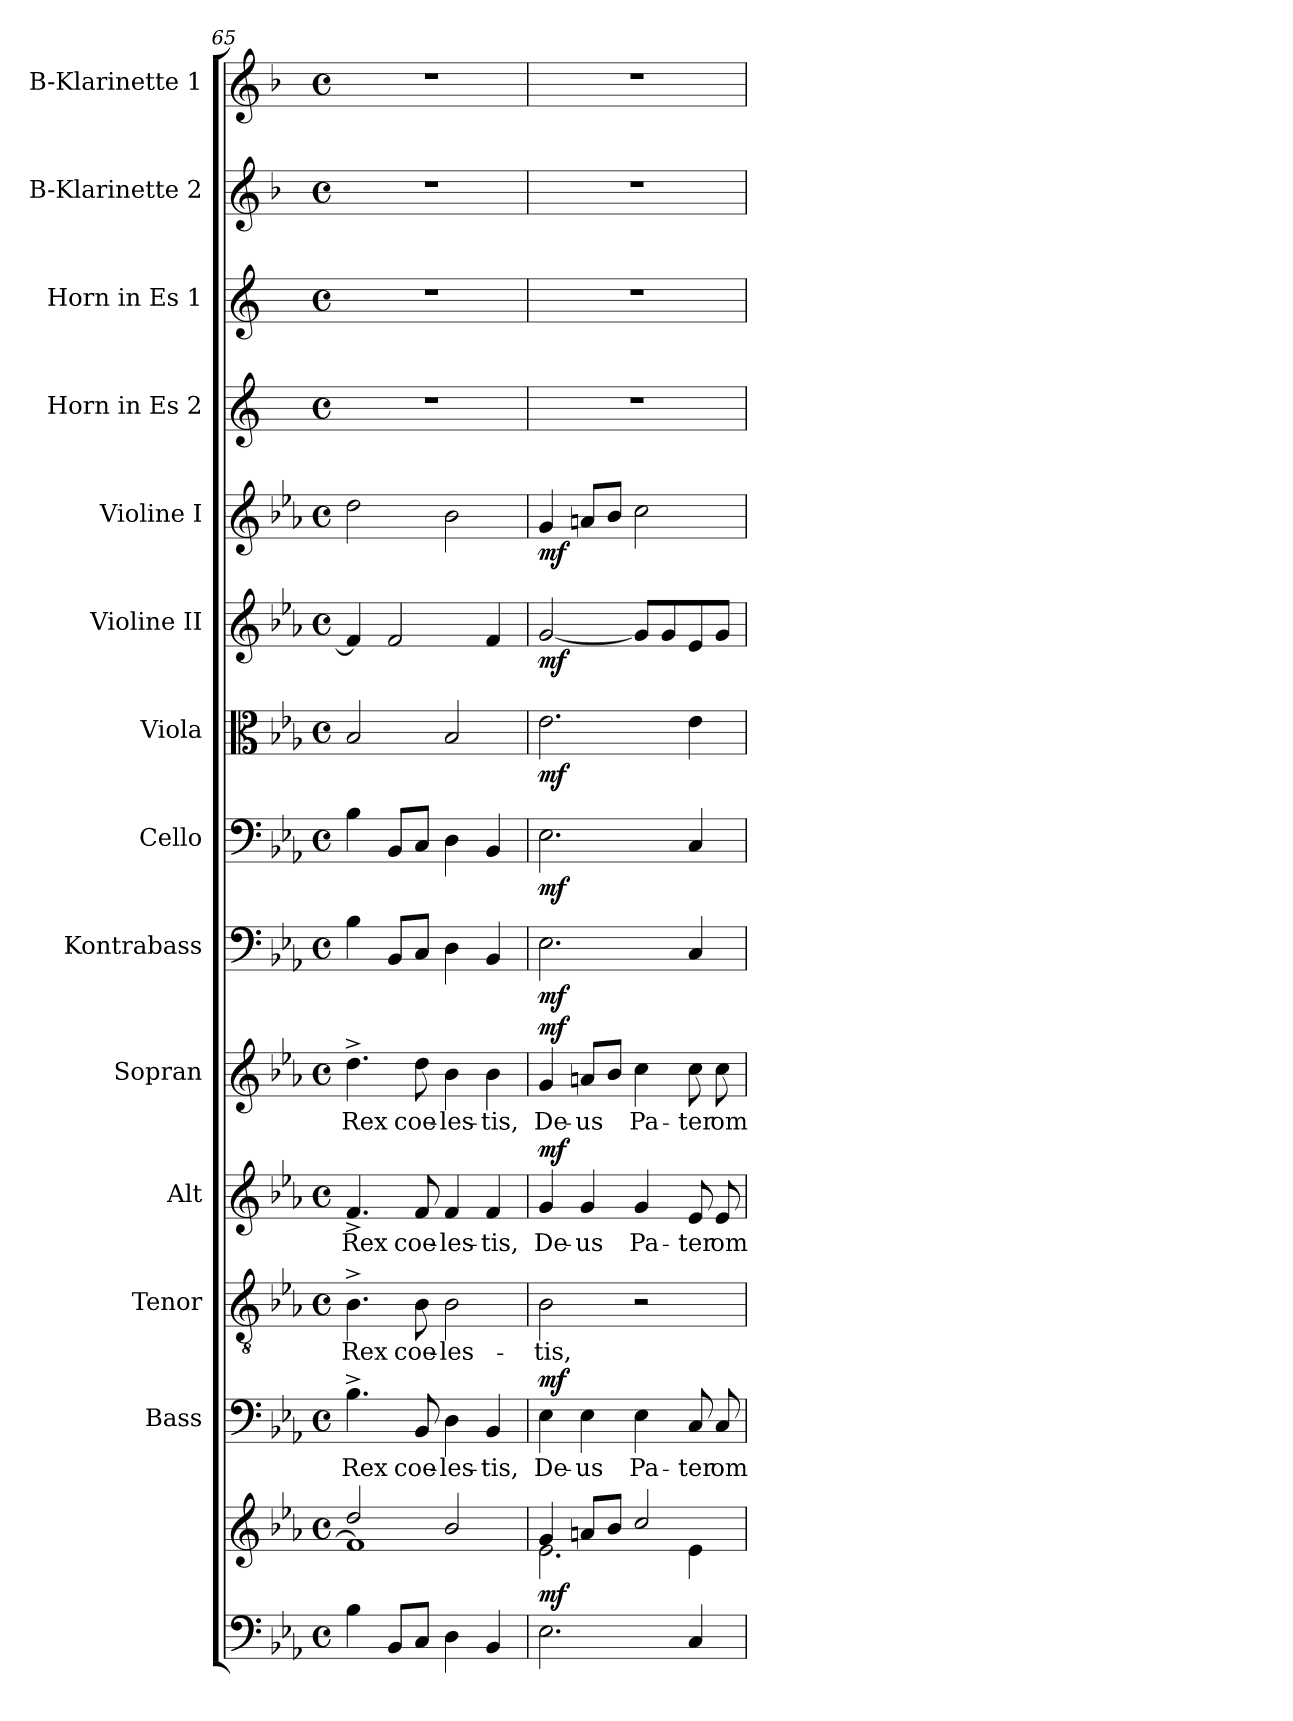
**kern	**kern	**dynam	**kern	**text	**dynam	**kern	**text	**kern	**text	**dynam	**kern	**text	**dynam	**kern	**dynam	**kern	**dynam	**kern	**dynam	**kern	**dynam	**kern	**dynam	**kern	**kern	**kern	**kern
*part14	*part14	*part14	*part13	*part13	*part13	*part12	*part12	*part11	*part11	*part11	*part10	*part10	*part10	*part9	*part9	*part8	*part8	*part7	*part7	*part6	*part6	*part5	*part5	*part4	*part3	*part2	*part1
*staff15	*staff14	*staff14/15	*staff13	*staff13	*staff13	*staff12	*staff12	*staff11	*staff11	*staff11	*staff10	*staff10	*staff10	*staff9	*staff9	*staff8	*staff8	*staff7	*staff7	*staff6	*staff6	*staff5	*staff5	*staff4	*staff3	*staff2	*staff1
*	*	*	*I"Bass	*	*	*I"Tenor	*	*I"Alt	*	*	*I"Sopran	*	*	*I"Kontrabass	*	*I"Cello	*	*I"Viola	*	*I"Violine II	*	*I"Violine I	*	*I"Horn in Es 2	*I"Horn in Es 1	*I"B-Klarinette 2	*I"B-Klarinette 1
*	*	*	*I'B.	*	*	*I'T.	*	*I'A.	*	*	*I'S.	*	*	*I'Kb.	*	*	*	*I'Vla.	*	*I'Vl. II	*	*I'Vl. I	*	*I'Hrn. 2	*I'Hrn. 1	*I'Kl. 2	*I'Kl. 1
*clefF4	*clefG2	*	*clefF4	*	*	*clefGv2	*	*clefG2	*	*	*clefG2	*	*	*clefF4	*	*clefF4	*	*clefC3	*	*clefG2	*	*clefG2	*	*clefG2	*clefG2	*clefG2	*clefG2
*	*	*	*	*	*	*	*	*	*	*	*	*	*	*ITrd7c12	*	*	*	*	*	*	*	*	*	*ITrd5c9	*ITrd5c9	*ITrd1c2	*ITrd1c2
*k[b-e-a-]	*k[b-e-a-]	*	*k[b-e-a-]	*	*	*k[b-e-a-]	*	*k[b-e-a-]	*	*	*k[b-e-a-]	*	*	*k[b-e-a-]	*	*k[b-e-a-]	*	*k[b-e-a-]	*	*k[b-e-a-]	*	*k[b-e-a-]	*	*k[b-e-a-]	*k[b-e-a-]	*k[b-e-a-]	*k[b-e-a-]
*E-:	*E-:	*	*E-:	*	*	*E-:	*	*E-:	*	*	*E-:	*	*	*E-:	*	*E-:	*	*E-:	*	*E-:	*	*E-:	*	*E-:	*E-:	*E-:	*E-:
*M4/4	*M4/4	*	*M4/4	*	*	*M4/4	*	*M4/4	*	*	*M4/4	*	*	*M4/4	*	*M4/4	*	*M4/4	*	*M4/4	*	*M4/4	*	*M4/4	*M4/4	*M4/4	*M4/4
*met(c)	*met(c)	*	*met(c)	*	*	*met(c)	*	*met(c)	*	*	*met(c)	*	*	*met(c)	*	*met(c)	*	*met(c)	*	*met(c)	*	*met(c)	*	*met(c)	*met(c)	*met(c)	*met(c)
=65	=65	=65	=65	=65	=65	=65	=65	=65	=65	=65	=65	=65	=65	=65	=65	=65	=65	=65	=65	=65	=65	=65	=65	=65	=65	=65	=65
*	*^	*	*	*	*	*	*	*	*	*	*	*	*	*	*	*	*	*	*	*	*	*	*	*	*	*	*
!	!	!	!	!	!LO:LY:b	!	!	!LO:LY:b	!	!LO:LY:b	!	!	!LO:LY:b	!	!	!	!	!	!	!	!	!	!	!	!	!	!	!
4B-\	2dd/	1f]	.	4.B-^>\	Rex	.	4.B-^>\	Rex	4.f^>/	Rex	.	4.dd^>\	Rex	.	4BB-\	.	4B-\	.	2B-/	.	4f/]	.	2dd\	.	1r	1r	1r	1r
8BB-/L	.	.	.	.	.	.	.	.	.	.	.	.	.	.	8BBB-/L	.	8BB-/L	.	.	.	2f/	.	.	.	.	.	.	.
!	!	!	!	!	!LO:LY:b	!	!	!LO:LY:b	!	!LO:LY:b	!	!	!LO:LY:b	!	!	!	!	!	!	!	!	!	!	!	!	!	!	!
8C/J	.	.	.	8BB-/	coe-	.	8B-\	coe-	8f/	coe-	.	8dd\	coe-	.	8CC/J	.	8C/J	.	.	.	.	.	.	.	.	.	.	.
!	!	!	!	!	!LO:LY:b	!	!	!LO:LY:b	!	!LO:LY:b	!	!	!LO:LY:b	!	!	!	!	!	!	!	!	!	!	!	!	!	!	!
4D\	2b-/	.	.	4D\	-les-	.	2B-\	-les-	4f/	-les-	.	4b-\	-les-	.	4DD\	.	4D\	.	2B-/	.	.	.	2b-\	.	.	.	.	.
!	!	!	!	!	!LO:LY:b	!	!	!	!	!LO:LY:b	!	!	!LO:LY:b	!	!	!	!	!	!	!	!	!	!	!	!	!	!	!
4BB-/	.	.	.	4BB-/	-tis,	.	.	.	4f/	-tis,	.	4b-\	-tis,	.	4BBB-/	.	4BB-/	.	.	.	4f/	.	.	.	.	.	.	.
=66	=66	=66	=66	=66	=66	=66	=66	=66	=66	=66	=66	=66	=66	=66	=66	=66	=66	=66	=66	=66	=66	=66	=66	=66	=66	=66	=66	=66
!	!	!	!LO:DY:b	!	!LO:LY:b	!LO:DY:a	!	!LO:LY:b	!	!LO:LY:b	!LO:DY:a	!	!LO:LY:b	!LO:DY:a	!	!LO:DY:b	!	!LO:DY:b	!	!LO:DY:b	!	!LO:DY:b	!	!LO:DY:b	!	!	!	!
2.E-\	4g/	2.e-\	mf	4E-\	De-	mf	2B-\	-tis,	4g/	De-	mf	4g/	De-	mf	2.EE-\	mf	2.E-\	mf	2.e-\	mf	[2g/	mf	4g/	mf	1r	1r	1r	1r
!	!	!	!	!	!LO:LY:b	!	!	!	!	!LO:LY:b	!	!	!LO:LY:b	!	!	!	!	!	!	!	!	!	!	!	!	!	!	!
.	8an/L	.	.	4E-\	-us	.	.	.	4g/	-us	.	8an/L	-us	.	.	.	.	.	.	.	.	.	8an/L	.	.	.	.	.
.	8b-/J	.	.	.	.	.	.	.	.	.	.	8b-/J	.	.	.	.	.	.	.	.	.	.	8b-/J	.	.	.	.	.
!	!	!	!	!	!LO:LY:b	!	!	!	!	!LO:LY:b	!	!	!LO:LY:b	!	!	!	!	!	!	!	!	!	!	!	!	!	!	!
.	2cc/	.	.	4E-\	Pa-	.	2r	.	4g/	Pa-	.	4cc\	Pa-	.	.	.	.	.	.	.	8g/L]	.	2cc\	.	.	.	.	.
.	.	.	.	.	.	.	.	.	.	.	.	.	.	.	.	.	.	.	.	.	8g/	.	.	.	.	.	.	.
!	!	!	!	!	!LO:LY:b	!	!	!	!	!LO:LY:b	!	!	!LO:LY:b	!	!	!	!	!	!	!	!	!	!	!	!	!	!	!
4C/	.	4e-\	.	8C/	-ter	.	.	.	8e-/	-ter	.	8cc\	-ter	.	4CC/	.	4C/	.	4e-\	.	8e-/	.	.	.	.	.	.	.
!	!	!	!	!	!LO:LY:b	!	!	!	!	!LO:LY:b	!	!	!LO:LY:b	!	!	!	!	!	!	!	!	!	!	!	!	!	!	!
.	.	.	.	8C/	om-	.	.	.	8e-/	om-	.	8cc\	om-	.	.	.	.	.	.	.	8g/J	.	.	.	.	.	.	.
*	*v	*v	*	*	*	*	*	*	*	*	*	*	*	*	*	*	*	*	*	*	*	*	*	*	*	*	*	*
=	=	=	=	=	=	=	=	=	=	=	=	=	=	=	=	=	=	=	=	=	=	=	=	=	=	=	=
*-	*-	*-	*-	*-	*-	*-	*-	*-	*-	*-	*-	*-	*-	*-	*-	*-	*-	*-	*-	*-	*-	*-	*-	*-	*-	*-	*-
